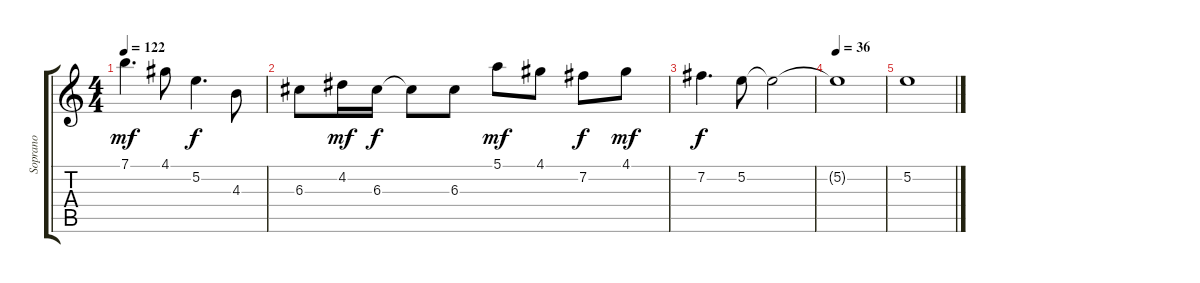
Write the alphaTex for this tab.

\track ("Soprano" "Soprano") {instrument electricguitarjazz}
\staff {score tabs}
\tuning (E4 B3 G3 D3 A2 E2) {hide}
\ts (4 4)
\tempo 122
\clef g2
\ks c
7.1.4{d dy mf} 4.1.8 5.2.4{d dy f} 4.3.8 |
6.3.8 4.2.16{dy mf} 6.3.16{dy f} 6.3{t}.8 6.3.8 5.1.8{dy mf} 4.1.8 7.2.8{dy f} 4.1.8{dy mf} |
7.2.4{d dy f} 5.2.8 5.2{t}.2 |
\tempo 36
5.2{t}.1 |
5.2.1
